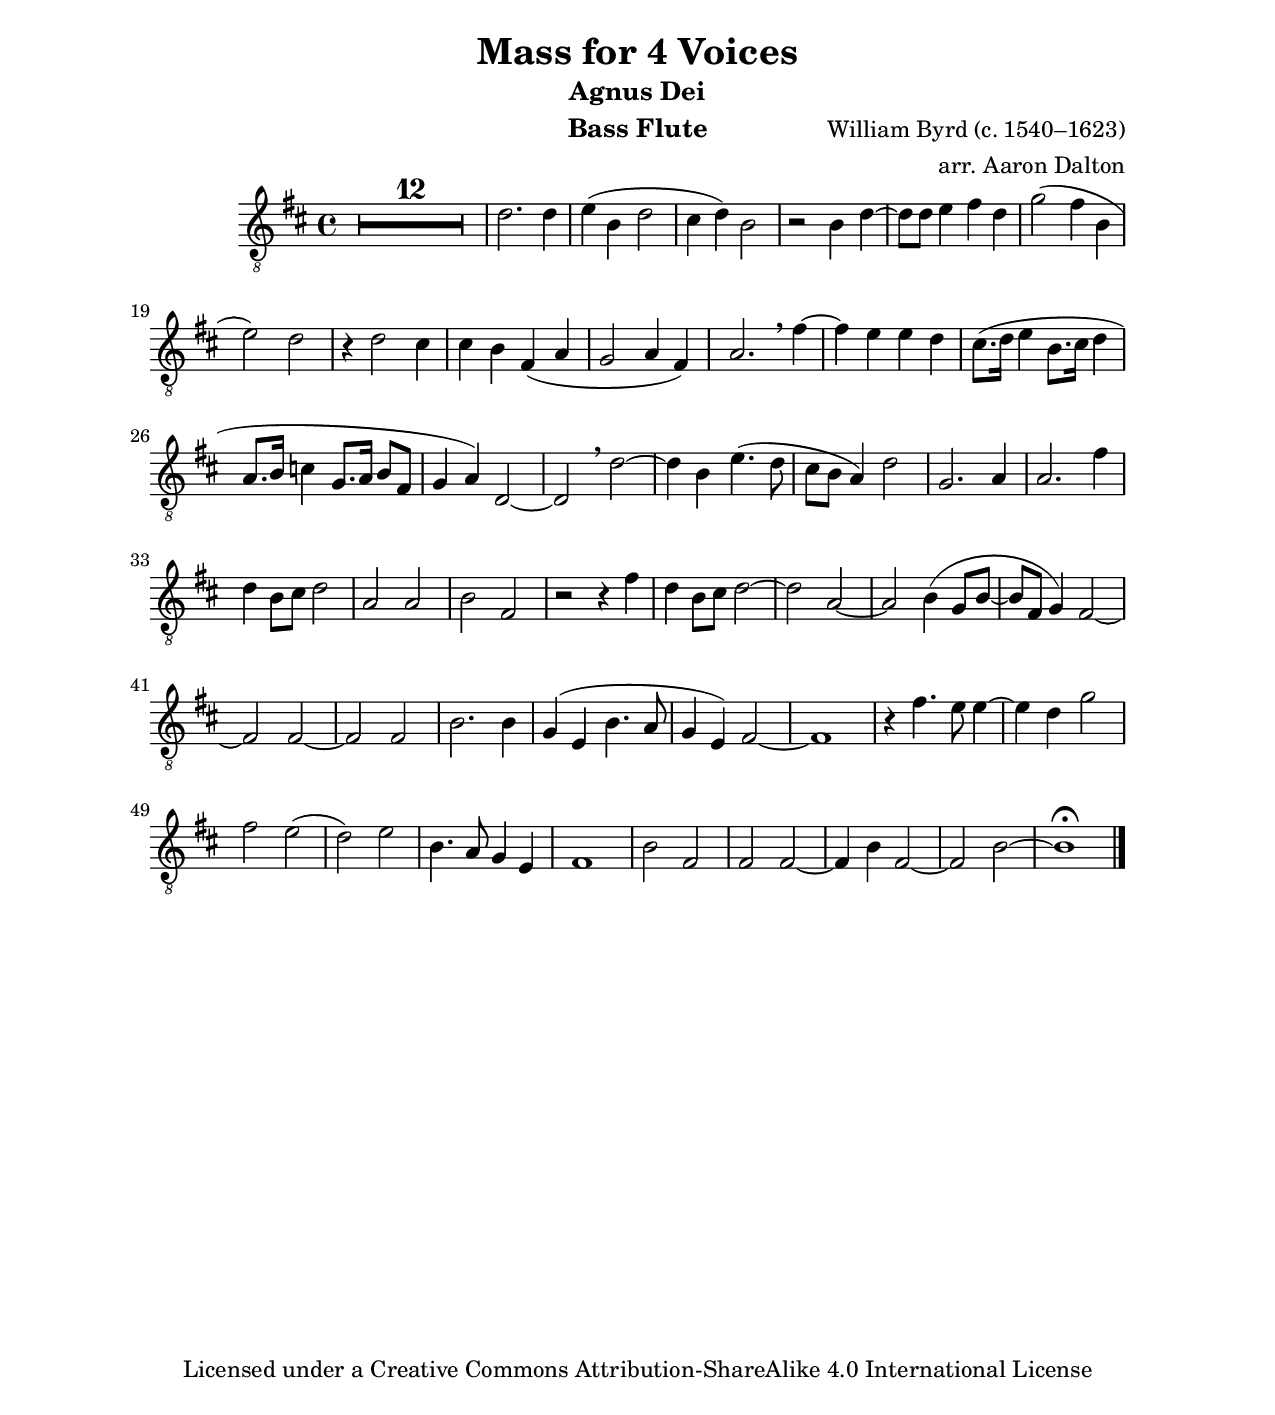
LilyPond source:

\version "2.18.2"

fourNotes = \transpose c e \relative c' {
    \time 4/4
    \key bes \major
    \clef "treble_8"
    R1*12 | bes2. bes4 | c( g bes2 |
    a4 bes) g2 | r2 g4 bes~ | bes8 bes c4 d bes | ees2( d4 g, | c2) bes | r4 bes2 a4 | a g d( f |
    ees2 f4 d) | f2. \breathe d'4~ | d c c bes | a8.( bes16 c4 g8. a16 bes4 | f8. g16 aes4 ees8. f16 g8 d | ees4 f) bes,2~ | bes \breathe bes'2~ |
    bes4 g c4.( bes8 | a g f4) bes2 | ees,2. f4 f2. d'4 | bes g8 a bes2 | f2 f | g d |
    r2 r4 d'4 | bes g8 a bes2~ | bes2 f2~ | f g4( ees8 g~ | g d ees4) d2~ | d d~ | d d |
    g2. g4 | ees( c g'4. f8 | ees4 c) d2~ | d1 | r4 d'4. c8 c4~ | c bes ees2 | d
    c( | bes) c | g4. f8 ees4 c | d1 | g2 d | d d~ | d4 g d2~ | d2 g2~ | g1\fermata \bar "|."
}


\paper {
  #(set-paper-size "letter")
  top-margin = 1\in
  bottom-margin = 1\in
  left-margin = 1\in
  right-margin = 1\in
}

\header {
    instrument = "Bass Flute"
    title = "Mass for 4 Voices"
    subtitle = "Agnus Dei"
    composer = "William Byrd (c. 1540–1623)"
    arranger = "arr. Aaron Dalton"
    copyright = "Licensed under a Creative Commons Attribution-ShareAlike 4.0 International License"
}

{
    \set Score.skipBars = ##t
    \fourNotes
}